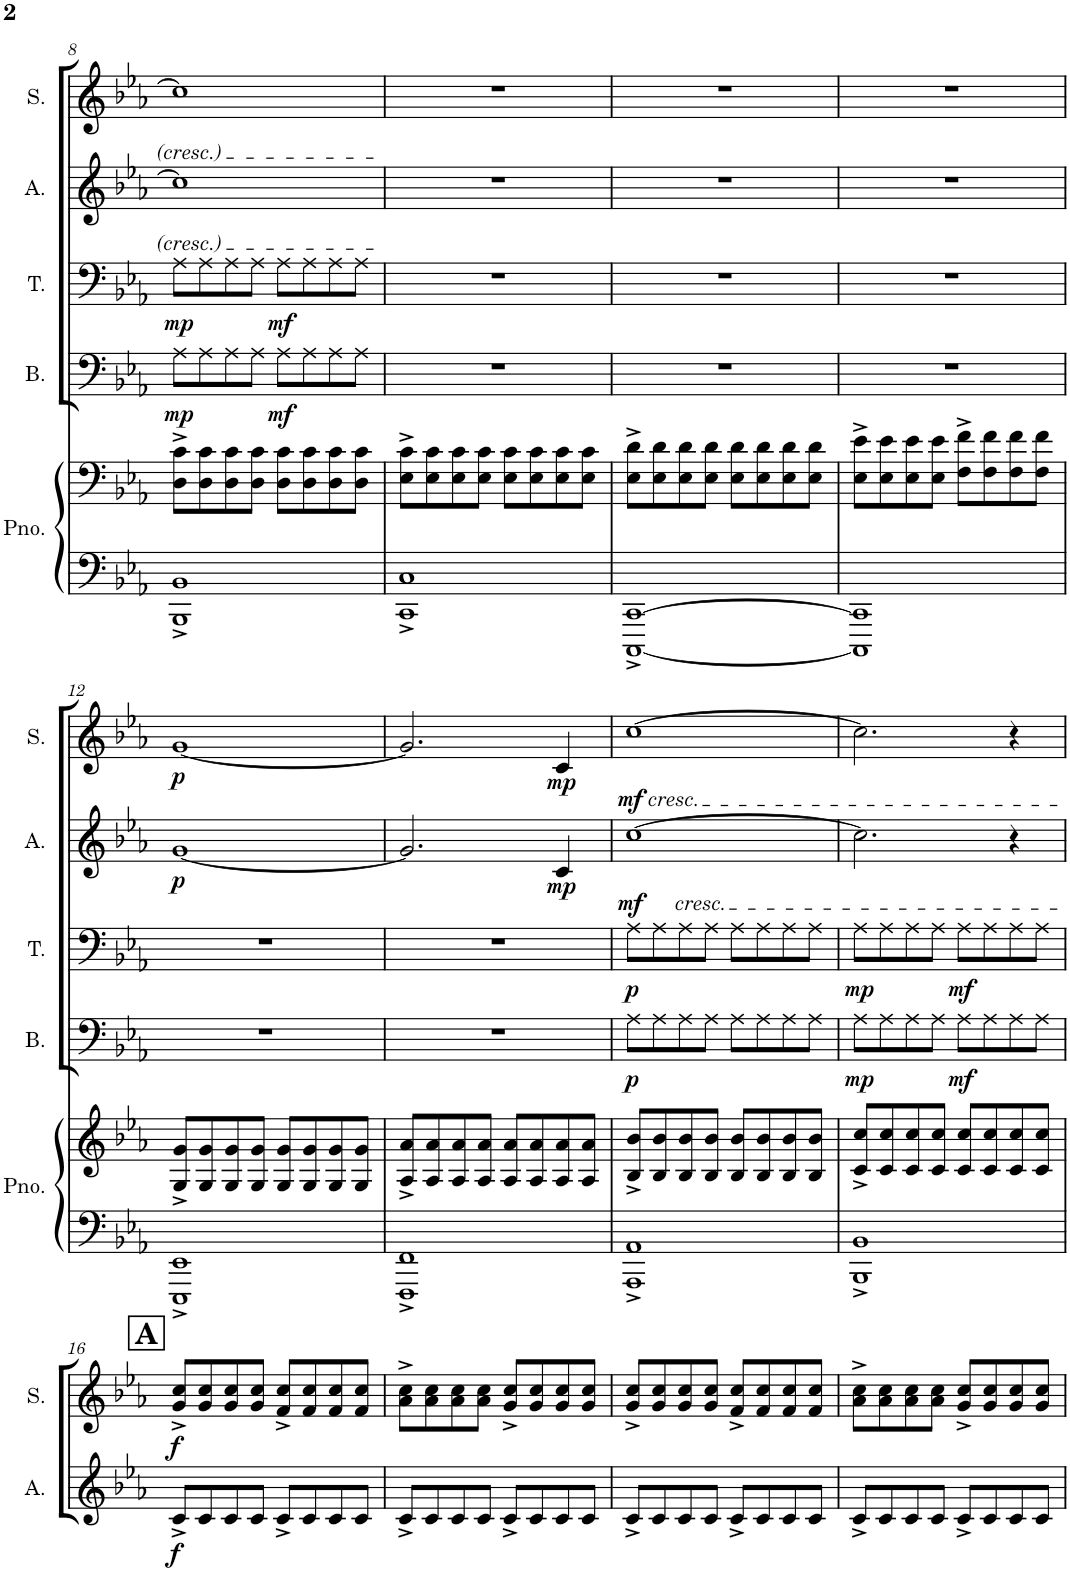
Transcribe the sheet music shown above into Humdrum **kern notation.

**kern	**kern	**kern	**dynam	**kern	**dynam	**kern	**dynam	**kern	**dynam
*part5	*part5	*part4	*part4	*part3	*part3	*part2	*part2	*part1	*part1
*staff6	*staff5	*staff4	*staff4	*staff3	*staff3	*staff2	*staff2	*staff1	*staff1
*I"Piano	*	*I"Bass	*	*I"Tenor	*	*I"Alto	*	*I"Soprono	*
*I'Pno.	*	*I'B.	*	*I'T.	*	*I'A.	*	*I'S.	*
!!LO:PB:g=z
*clefF4	*clefF4	*clefF4	*	*clefF4	*	*clefG2	*	*clefG2	*
*k[b-e-a-]	*k[b-e-a-]	*k[b-e-a-]	*	*k[b-e-a-]	*	*k[b-e-a-]	*	*k[b-e-a-]	*
*M4/4	*M4/4	*M4/4	*	*M4/4	*	*M4/4	*	*M4/4	*
=8	=8	=8	=8	=8	=8	=8	=8	=8	=8
!	!	!	!LO:DY:b	!	!LO:DY:b	!	!	!	!
1BBB-^ 1BB-^	8D\^ 8c\^L	8A-\L	mp	8A-\L	mp	1cc]	.	1cc]	.
.	8D\ 8c\	8A-\	.	8A-\	.	.	.	.	.
.	8D\ 8c\	8A-\	.	8A-\	.	.	.	.	.
.	8D\ 8c\J	8A-\J	.	8A-\J	.	.	.	.	.
!	!	!	!LO:DY:b	!	!LO:DY:b	!	!	!	!
.	8D\ 8c\L	8A-\L	mf	8A-\L	mf	.	.	.	.
.	8D\ 8c\	8A-\	.	8A-\	.	.	.	.	.
.	8D\ 8c\	8A-\	.	8A-\	.	.	.	.	.
.	8D\ 8c\J	8A-\J	.	8A-\J	.	.	.	.	.
=9	=9	=9	=9	=9	=9	=9	=9	=9	=9
1CC^ 1C^	8E-\^ 8c\^L	1r	.	1r	.	1r	.	1r	.
.	8E-\ 8c\	.	.	.	.	.	.	.	.
.	8E-\ 8c\	.	.	.	.	.	.	.	.
.	8E-\ 8c\J	.	.	.	.	.	.	.	.
.	8E-\ 8c\L	.	.	.	.	.	.	.	.
.	8E-\ 8c\	.	.	.	.	.	.	.	.
.	8E-\ 8c\	.	.	.	.	.	.	.	.
.	8E-\ 8c\J	.	.	.	.	.	.	.	.
=10	=10	=10	=10	=10	=10	=10	=10	=10	=10
[1CCC^ [1CC^	8E-\^ 8d\^L	1r	.	1r	.	1r	.	1r	.
.	8E-\ 8d\	.	.	.	.	.	.	.	.
.	8E-\ 8d\	.	.	.	.	.	.	.	.
.	8E-\ 8d\J	.	.	.	.	.	.	.	.
.	8E-\ 8d\L	.	.	.	.	.	.	.	.
.	8E-\ 8d\	.	.	.	.	.	.	.	.
.	8E-\ 8d\	.	.	.	.	.	.	.	.
.	8E-\ 8d\J	.	.	.	.	.	.	.	.
=11	=11	=11	=11	=11	=11	=11	=11	=11	=11
1CCC] 1CC]	8E-\^ 8e-\^L	1r	.	1r	.	1r	.	1r	.
.	8E-\ 8e-\	.	.	.	.	.	.	.	.
.	8E-\ 8e-\	.	.	.	.	.	.	.	.
.	8E-\ 8e-\J	.	.	.	.	.	.	.	.
.	8F\^ 8f\^L	.	.	.	.	.	.	.	.
.	8F\ 8f\	.	.	.	.	.	.	.	.
.	8F\ 8f\	.	.	.	.	.	.	.	.
.	8F\ 8f\J	.	.	.	.	.	.	.	.
!!LO:LB:g=z
=12	=12	=12	=12	=12	=12	=12	=12	=12	=12
!	!	!	!	!	!	!	!LO:DY:b	!	!LO:DY:b
1EEE-^ 1EE-^	8G/^ 8g/^L	1r	.	1r	.	[1g	p	[1g	p
.	8G/ 8g/	.	.	.	.	.	.	.	.
.	8G/ 8g/	.	.	.	.	.	.	.	.
.	8G/ 8g/J	.	.	.	.	.	.	.	.
.	8G/ 8g/L	.	.	.	.	.	.	.	.
.	8G/ 8g/	.	.	.	.	.	.	.	.
.	8G/ 8g/	.	.	.	.	.	.	.	.
.	8G/ 8g/J	.	.	.	.	.	.	.	.
=13	=13	=13	=13	=13	=13	=13	=13	=13	=13
1FFF^ 1FF^	8A-/^ 8a-/^L	1r	.	1r	.	2.g/]	.	2.g/]	.
.	8A-/ 8a-/	.	.	.	.	.	.	.	.
.	8A-/ 8a-/	.	.	.	.	.	.	.	.
.	8A-/ 8a-/J	.	.	.	.	.	.	.	.
.	8A-/ 8a-/L	.	.	.	.	.	.	.	.
.	8A-/ 8a-/	.	.	.	.	.	.	.	.
!	!	!	!	!	!	!	!LO:DY:b	!	!LO:DY:b
.	8A-/ 8a-/	.	.	.	.	4c/	mp	4c/	mp
.	8A-/ 8a-/J	.	.	.	.	.	.	.	.
=14	=14	=14	=14	=14	=14	=14	=14	=14	=14
!	!	!	!	!	!	!	!	!LO:TX:b:i:t=cresc.	!
!	!	!	!	!	!	!LO:TX:b:i:t=cresc.	!	!	!
!	!	!	!LO:DY:b	!	!LO:DY:b	!	!LO:DY:b	!	!LO:DY:b
1AAA-^ 1AA-^	8B-/^ 8b-/^L	8A-\L	p	8A-\L	p	[1cc	mf	[1cc	mf
.	8B-/ 8b-/	8A-\	.	8A-\	.	.	.	.	.
.	8B-/ 8b-/	8A-\	.	8A-\	.	.	.	.	.
.	8B-/ 8b-/J	8A-\J	.	8A-\J	.	.	.	.	.
.	8B-/ 8b-/L	8A-\L	.	8A-\L	.	.	.	.	.
.	8B-/ 8b-/	8A-\	.	8A-\	.	.	.	.	.
.	8B-/ 8b-/	8A-\	.	8A-\	.	.	.	.	.
.	8B-/ 8b-/J	8A-\J	.	8A-\J	.	.	.	.	.
=15	=15	=15	=15	=15	=15	=15	=15	=15	=15
!	!	!	!LO:DY:b	!	!LO:DY:b	!	!	!	!
1BBB-^ 1BB-^	8c/^ 8cc/^L	8A-\L	mp	8A-\L	mp	2.cc\]	.	2.cc\]	.
.	8c/ 8cc/	8A-\	.	8A-\	.	.	.	.	.
.	8c/ 8cc/	8A-\	.	8A-\	.	.	.	.	.
.	8c/ 8cc/J	8A-\J	.	8A-\J	.	.	.	.	.
!	!	!	!LO:DY:b	!	!LO:DY:b	!	!	!	!
.	8c/ 8cc/L	8A-\L	mf	8A-\L	mf	.	.	.	.
.	8c/ 8cc/	8A-\	.	8A-\	.	.	.	.	.
.	8c/ 8cc/	8A-\	.	8A-\	.	4r	.	4r	.
.	8c/ 8cc/J	8A-\J	.	8A-\J	.	.	.	.	.
!!LO:LB:g=z
=16	=16	=16	=16	=16	=16	=16	=16	=16	=16
!	!	!	!	!	!	!	!LO:DY:b	!	!LO:DY:b
1r	1r	1r	.	1r	.	8c^/L	f	8g/^ 8cc/^L	f
.	.	.	.	.	.	8c/	.	8g/ 8cc/	.
.	.	.	.	.	.	8c/	.	8g/ 8cc/	.
.	.	.	.	.	.	8c/J	.	8g/ 8cc/J	.
.	.	.	.	.	.	8c^/L	.	8f/^ 8cc/^L	.
.	.	.	.	.	.	8c/	.	8f/ 8cc/	.
.	.	.	.	.	.	8c/	.	8f/ 8cc/	.
.	.	.	.	.	.	8c/J	.	8f/ 8cc/J	.
=17	=17	=17	=17	=17	=17	=17	=17	=17	=17
1r	1r	1r	.	1r	.	8c^/L	.	8a-\^ 8cc\^L	.
.	.	.	.	.	.	8c/	.	8a-\ 8cc\	.
.	.	.	.	.	.	8c/	.	8a-\ 8cc\	.
.	.	.	.	.	.	8c/J	.	8a-\ 8cc\J	.
.	.	.	.	.	.	8c^/L	.	8g/^ 8cc/^L	.
.	.	.	.	.	.	8c/	.	8g/ 8cc/	.
.	.	.	.	.	.	8c/	.	8g/ 8cc/	.
.	.	.	.	.	.	8c/J	.	8g/ 8cc/J	.
=18	=18	=18	=18	=18	=18	=18	=18	=18	=18
1r	1r	1r	.	1r	.	8c^/L	.	8g/^ 8cc/^L	.
.	.	.	.	.	.	8c/	.	8g/ 8cc/	.
.	.	.	.	.	.	8c/	.	8g/ 8cc/	.
.	.	.	.	.	.	8c/J	.	8g/ 8cc/J	.
.	.	.	.	.	.	8c^/L	.	8f/^ 8cc/^L	.
.	.	.	.	.	.	8c/	.	8f/ 8cc/	.
.	.	.	.	.	.	8c/	.	8f/ 8cc/	.
.	.	.	.	.	.	8c/J	.	8f/ 8cc/J	.
=19	=19	=19	=19	=19	=19	=19	=19	=19	=19
1r	1r	1r	.	1r	.	8c^/L	.	8a-\^ 8cc\^L	.
.	.	.	.	.	.	8c/	.	8a-\ 8cc\	.
.	.	.	.	.	.	8c/	.	8a-\ 8cc\	.
.	.	.	.	.	.	8c/J	.	8a-\ 8cc\J	.
.	.	.	.	.	.	8c^/L	.	8g/^ 8cc/^L	.
.	.	.	.	.	.	8c/	.	8g/ 8cc/	.
.	.	.	.	.	.	8c/	.	8g/ 8cc/	.
.	.	.	.	.	.	8c/J	.	8g/ 8cc/J	.
=	=	=	=	=	=	=	=	=	=
*-	*-	*-	*-	*-	*-	*-	*-	*-	*-
